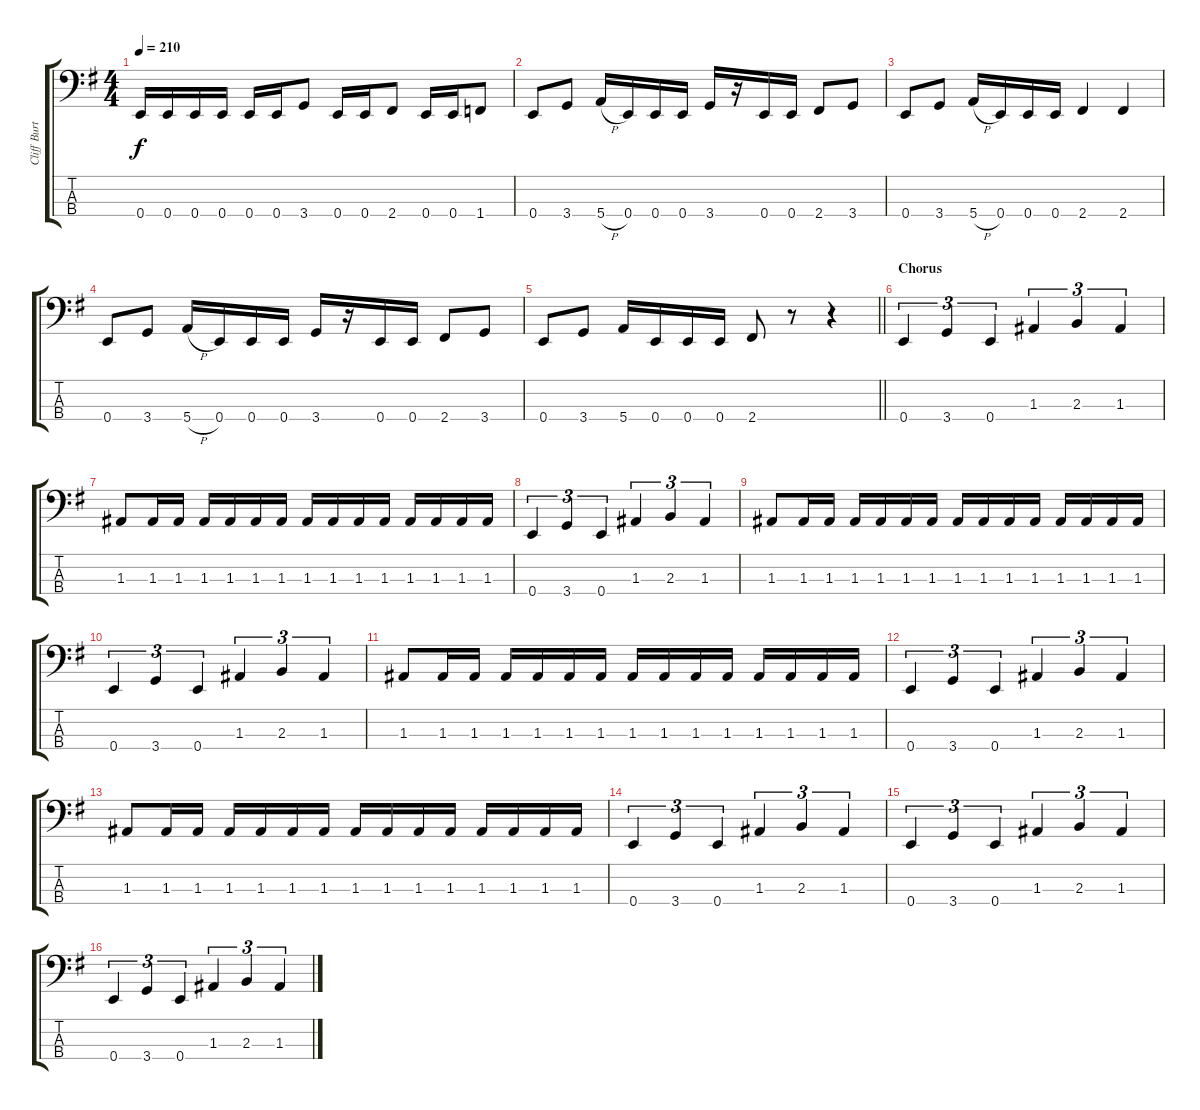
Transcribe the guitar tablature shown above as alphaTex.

\track ("Cliff Burton" "Cliff Burt") {instrument electricbassfinger}
\staff {score tabs}
\tuning (G2 D2 A1 E1) {hide}
\ts (4 4)
\tempo 210
\clef f4
\ks g
0.4.16{dy f} 0.4.16 0.4.16 0.4.16 0.4.16 0.4.16 3.4.8 0.4.16 0.4.16 2.4.8 0.4.16 0.4.16 1.4.8 |
0.4.8 3.4.8 5.4{h}.16 0.4.16 0.4.16 0.4.16 3.4.16 r.16 0.4.16 0.4.16 2.4.8 3.4.8 |
0.4.8 3.4.8 5.4{h}.16 0.4.16 0.4.16 0.4.16 2.4.4 2.4.4 |
0.4.8 3.4.8 5.4{h}.16 0.4.16 0.4.16 0.4.16 3.4.16 r.16 0.4.16 0.4.16 2.4.8 3.4.8 |
\barLineRight lightlight
0.4.8 3.4.8 5.4.16 0.4.16 0.4.16 0.4.16 2.4.8 r.8 r.4 |
\section ("" "Chorus")
0.4.4{tu (3 2)} 3.4.4{tu (3 2)} 0.4.4{tu (3 2)} 1.3.4{tu (3 2)} 2.3.4{tu (3 2)} 1.3.4{tu (3 2)} |
1.3.8 1.3.16 1.3.16 1.3.16 1.3.16 1.3.16 1.3.16 1.3.16 1.3.16 1.3.16 1.3.16 1.3.16 1.3.16 1.3.16 1.3.16 |
0.4.4{tu (3 2)} 3.4.4{tu (3 2)} 0.4.4{tu (3 2)} 1.3.4{tu (3 2)} 2.3.4{tu (3 2)} 1.3.4{tu (3 2)} |
1.3.8 1.3.16 1.3.16 1.3.16 1.3.16 1.3.16 1.3.16 1.3.16 1.3.16 1.3.16 1.3.16 1.3.16 1.3.16 1.3.16 1.3.16 |
0.4.4{tu (3 2)} 3.4.4{tu (3 2)} 0.4.4{tu (3 2)} 1.3.4{tu (3 2)} 2.3.4{tu (3 2)} 1.3.4{tu (3 2)} |
1.3.8 1.3.16 1.3.16 1.3.16 1.3.16 1.3.16 1.3.16 1.3.16 1.3.16 1.3.16 1.3.16 1.3.16 1.3.16 1.3.16 1.3.16 |
0.4.4{tu (3 2)} 3.4.4{tu (3 2)} 0.4.4{tu (3 2)} 1.3.4{tu (3 2)} 2.3.4{tu (3 2)} 1.3.4{tu (3 2)} |
1.3.8 1.3.16 1.3.16 1.3.16 1.3.16 1.3.16 1.3.16 1.3.16 1.3.16 1.3.16 1.3.16 1.3.16 1.3.16 1.3.16 1.3.16 |
0.4.4{tu (3 2)} 3.4.4{tu (3 2)} 0.4.4{tu (3 2)} 1.3.4{tu (3 2)} 2.3.4{tu (3 2)} 1.3.4{tu (3 2)} |
0.4.4{tu (3 2)} 3.4.4{tu (3 2)} 0.4.4{tu (3 2)} 1.3.4{tu (3 2)} 2.3.4{tu (3 2)} 1.3.4{tu (3 2)} |
0.4.4{tu (3 2)} 3.4.4{tu (3 2)} 0.4.4{tu (3 2)} 1.3.4{tu (3 2)} 2.3.4{tu (3 2)} 1.3.4{tu (3 2)}
